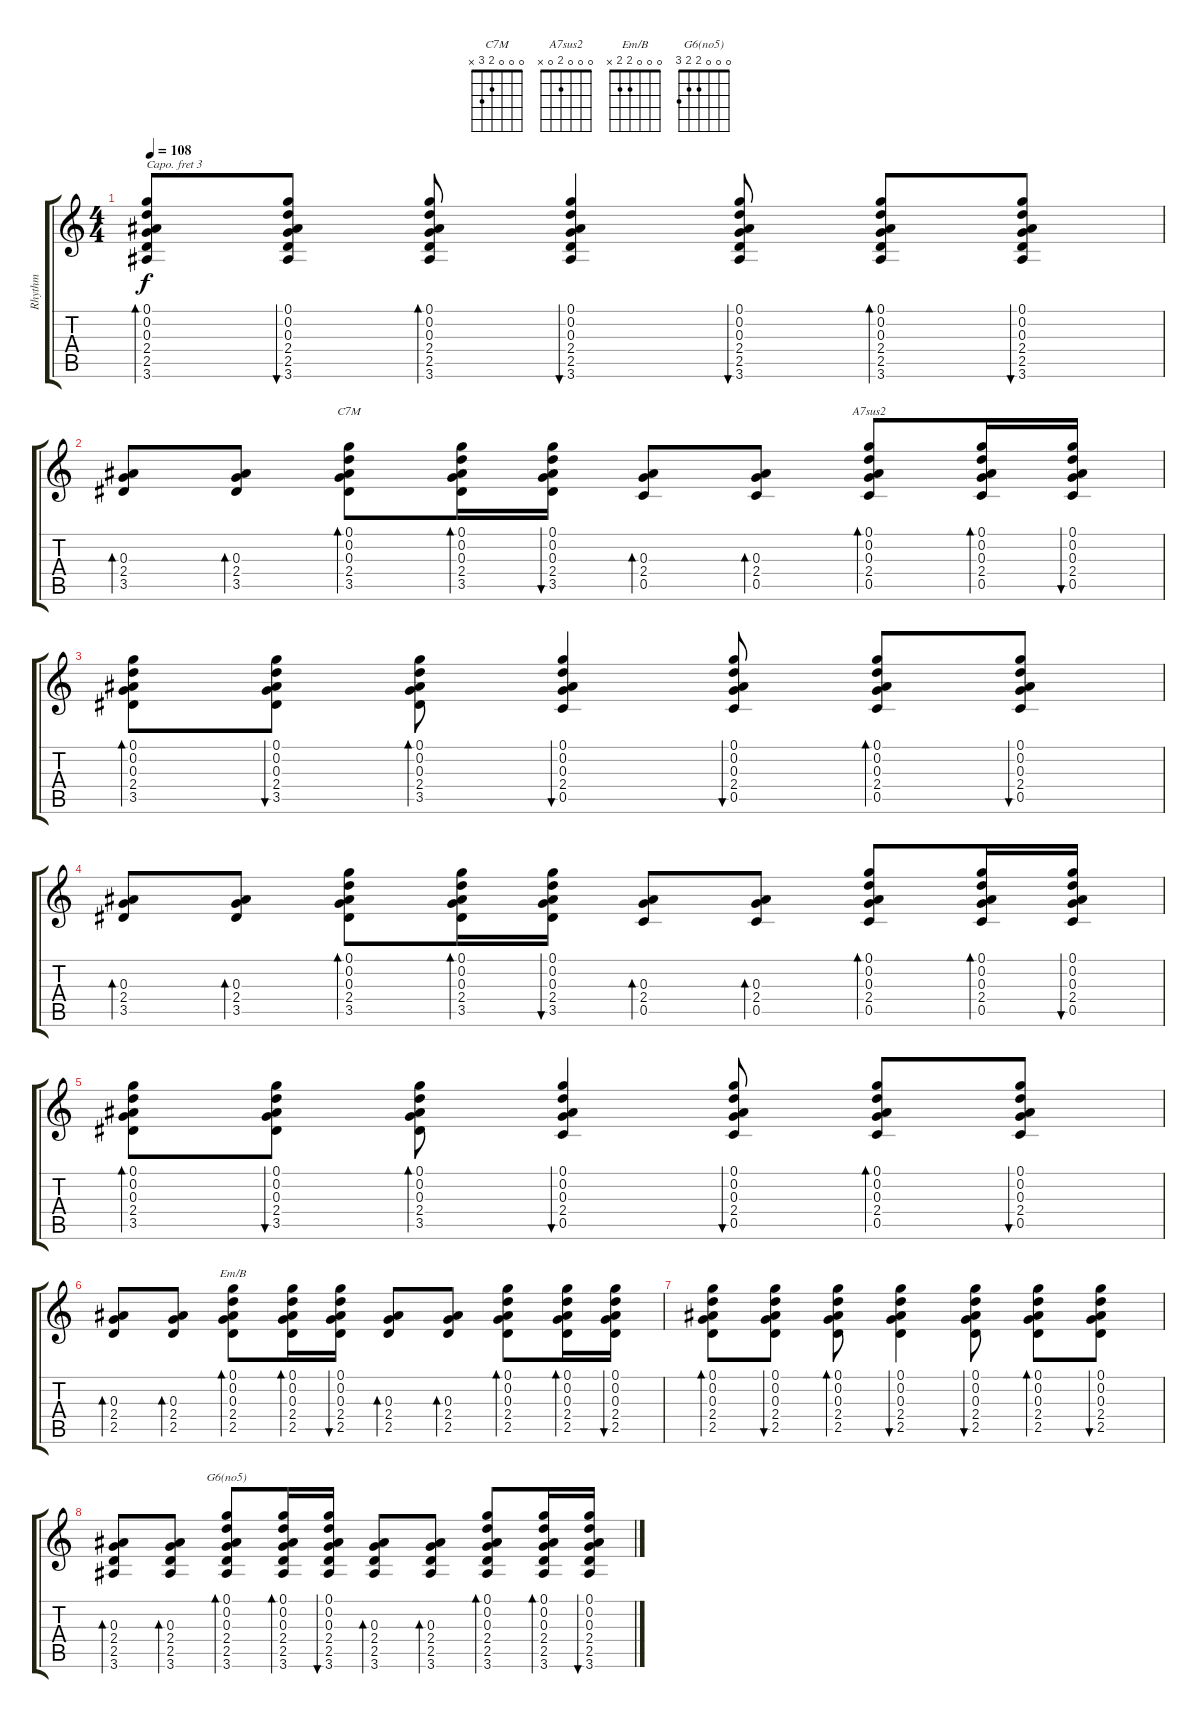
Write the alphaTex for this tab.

\track ("Rhythm " "Rhythm ") {instrument acousticguitarsteel}
\staff {score tabs}
\capo 3
\tuning (E4 B3 G3 D3 A2 E2) {hide}
\chord ("C7M" 0 0 0 2 3 x)
\chord ("A7sus2" 0 0 0 2 0 x)
\chord ("Em/B" 0 0 0 2 2 x)
\chord ("G6(no5)" 0 0 0 2 2 3)
\ts (4 4)
\tempo 108
\clef g2
\ks c
(0.1 0.2 0.3 2.4 2.5 3.6).8{bd 30 dy f} (0.1 0.2 0.3 2.4 2.5 3.6).8{bu 30} (0.1 0.2 0.3 2.4 2.5 3.6).8{bd 30} (0.1 0.2 0.3 2.4 2.5 3.6).4{bu 30} (0.1 0.2 0.3 2.4 2.5 3.6).8{bu 30} (0.1 0.2 0.3 2.4 2.5 3.6).8{bd 30} (0.1 0.2 0.3 2.4 2.5 3.6).8{bu 30} |
(0.3 2.4 3.5).8{bd 30} (0.3 2.4 3.5).8{bd 30} (0.1 0.2 0.3 2.4 3.5).8{bd 30 ch "C7M"} (0.1 0.2 0.3 2.4 3.5).16{bd 30} (0.1 0.2 0.3 2.4 3.5).16{bu 30} (0.3 2.4 0.5).8{bd 30} (0.3 2.4 0.5).8{bd 30} (0.1 0.2 0.3 2.4 0.5).8{bd 30 ch "A7sus2"} (0.1 0.2 0.3 2.4 0.5).16{bd 30} (0.1 0.2 0.3 2.4 0.5).16{bu 30} |
(0.1 0.2 0.3 2.4 3.5).8{bd 30} (0.1 0.2 0.3 2.4 3.5).8{bu 30} (0.1 0.2 0.3 2.4 3.5).8{bd 30} (0.1 0.2 0.3 2.4 0.5).4{bu 30} (0.1 0.2 0.3 2.4 0.5).8{bu 30} (0.1 0.2 0.3 2.4 0.5).8{bd 30} (0.1 0.2 0.3 2.4 0.5).8{bu 30} |
(0.3 2.4 3.5).8{bd 30} (0.3 2.4 3.5).8{bd 30} (0.1 0.2 0.3 2.4 3.5).8{bd 30} (0.1 0.2 0.3 2.4 3.5).16{bd 30} (0.1 0.2 0.3 2.4 3.5).16{bu 30} (0.3 2.4 0.5).8{bd 30} (0.3 2.4 0.5).8{bd 30} (0.1 0.2 0.3 2.4 0.5).8{bd 30} (0.1 0.2 0.3 2.4 0.5).16{bd 30} (0.1 0.2 0.3 2.4 0.5).16{bu 30} |
(0.1 0.2 0.3 2.4 3.5).8{bd 30} (0.1 0.2 0.3 2.4 3.5).8{bu 30} (0.1 0.2 0.3 2.4 3.5).8{bd 30} (0.1 0.2 0.3 2.4 0.5).4{bu 30} (0.1 0.2 0.3 2.4 0.5).8{bu 30} (0.1 0.2 0.3 2.4 0.5).8{bd 30} (0.1 0.2 0.3 2.4 0.5).8{bu 30} |
(0.3 2.4 2.5).8{bd 30} (0.3 2.4 2.5).8{bd 30} (0.1 0.2 0.3 2.4 2.5).8{bd 30 ch "Em/B"} (0.1 0.2 0.3 2.4 2.5).16{bd 30} (0.1 0.2 0.3 2.4 2.5).16{bu 30} (0.3 2.4 2.5).8{bd 30} (0.3 2.4 2.5).8{bd 30} (0.1 0.2 0.3 2.4 2.5).8{bd 30} (0.1 0.2 0.3 2.4 2.5).16{bd 30} (0.1 0.2 0.3 2.4 2.5).16{bu 30} |
(0.1 0.2 0.3 2.4 2.5).8{bd 30} (0.1 0.2 0.3 2.4 2.5).8{bu 30} (0.1 0.2 0.3 2.4 2.5).8{bd 30} (0.1 0.2 0.3 2.4 2.5).4{bu 30} (0.1 0.2 0.3 2.4 2.5).8{bu 30} (0.1 0.2 0.3 2.4 2.5).8{bd 30} (0.1 0.2 0.3 2.4 2.5).8{bu 30} |
(0.3 2.4 2.5 3.6).8{bd 30} (0.3 2.4 2.5 3.6).8{bd 30} (0.1 0.2 0.3 2.4 2.5 3.6).8{bd 30 ch "G6(no5)"} (0.1 0.2 0.3 2.4 2.5 3.6).16{bd 30} (0.1 0.2 0.3 2.4 2.5 3.6).16{bu 30} (0.3 2.4 2.5 3.6).8{bd 30} (0.3 2.4 2.5 3.6).8{bd 30} (0.1 0.2 0.3 2.4 2.5 3.6).8{bd 30} (0.1 0.2 0.3 2.4 2.5 3.6).16{bd 30} (0.1 0.2 0.3 2.4 2.5 3.6).16{bu 30}
